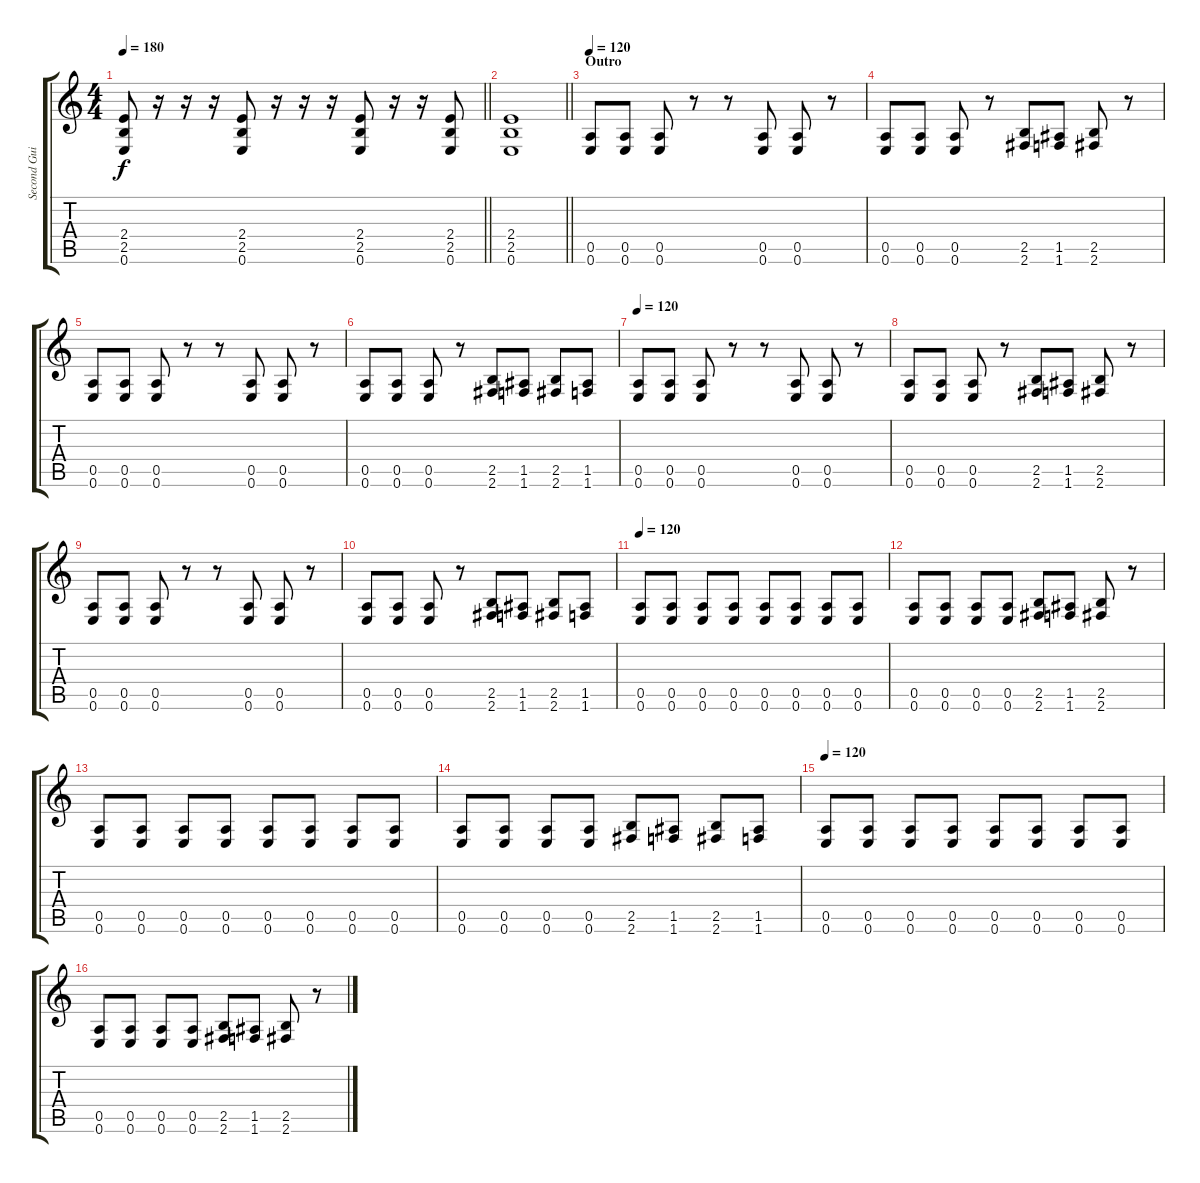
\track ("Second Guitar" "Second Gui") {instrument distortionguitar}
\staff {score tabs}
\tuning (E4 B3 G3 D3 A2 E2) {hide}
\ts (4 4)
\tempo 180
\clef g2
\barLineRight lightlight
\ks c
(2.4 2.5 0.6).8{dy f} r.16 r.16 r.16 (2.4 2.5 0.6).8 r.16 r.16 r.16 (2.4 2.5 0.6).8 r.16 r.16 (2.4 2.5 0.6).8 |
\barLineRight lightlight
(2.4 2.5 0.6).1 |
\section ("" "Outro")
\tempo 120
(0.5 0.6).8 (0.5 0.6).8 (0.5 0.6).8 r.8 r.8 (0.5 0.6).8 (0.5 0.6).8 r.8 |
(0.5 0.6).8 (0.5 0.6).8 (0.5 0.6).8 r.8 (2.5 2.6).8 (1.5 1.6).8 (2.5 2.6).8 r.8 |
(0.5 0.6).8 (0.5 0.6).8 (0.5 0.6).8 r.8 r.8 (0.5 0.6).8 (0.5 0.6).8 r.8 |
(0.5 0.6).8 (0.5 0.6).8 (0.5 0.6).8 r.8 (2.5 2.6).8 (1.5 1.6).8 (2.5 2.6).8 (1.5 1.6).8 |
\tempo 120
(0.5 0.6).8 (0.5 0.6).8 (0.5 0.6).8 r.8 r.8 (0.5 0.6).8 (0.5 0.6).8 r.8 |
(0.5 0.6).8 (0.5 0.6).8 (0.5 0.6).8 r.8 (2.5 2.6).8 (1.5 1.6).8 (2.5 2.6).8 r.8 |
(0.5 0.6).8 (0.5 0.6).8 (0.5 0.6).8 r.8 r.8 (0.5 0.6).8 (0.5 0.6).8 r.8 |
(0.5 0.6).8 (0.5 0.6).8 (0.5 0.6).8 r.8 (2.5 2.6).8 (1.5 1.6).8 (2.5 2.6).8 (1.5 1.6).8 |
\tempo 120
(0.5 0.6).8 (0.5 0.6).8 (0.5 0.6).8 (0.5 0.6).8 (0.5 0.6).8 (0.5 0.6).8 (0.5 0.6).8 (0.5 0.6).8 |
(0.5 0.6).8 (0.5 0.6).8 (0.5 0.6).8 (0.5 0.6).8 (2.5 2.6).8 (1.5 1.6).8 (2.5 2.6).8 r.8 |
(0.5 0.6).8 (0.5 0.6).8 (0.5 0.6).8 (0.5 0.6).8 (0.5 0.6).8 (0.5 0.6).8 (0.5 0.6).8 (0.5 0.6).8 |
(0.5 0.6).8 (0.5 0.6).8 (0.5 0.6).8 (0.5 0.6).8 (2.5 2.6).8 (1.5 1.6).8 (2.5 2.6).8 (1.5 1.6).8 |
\tempo 120
(0.5 0.6).8 (0.5 0.6).8 (0.5 0.6).8 (0.5 0.6).8 (0.5 0.6).8 (0.5 0.6).8 (0.5 0.6).8 (0.5 0.6).8 |
(0.5 0.6).8 (0.5 0.6).8 (0.5 0.6).8 (0.5 0.6).8 (2.5 2.6).8 (1.5 1.6).8 (2.5 2.6).8 r.8
